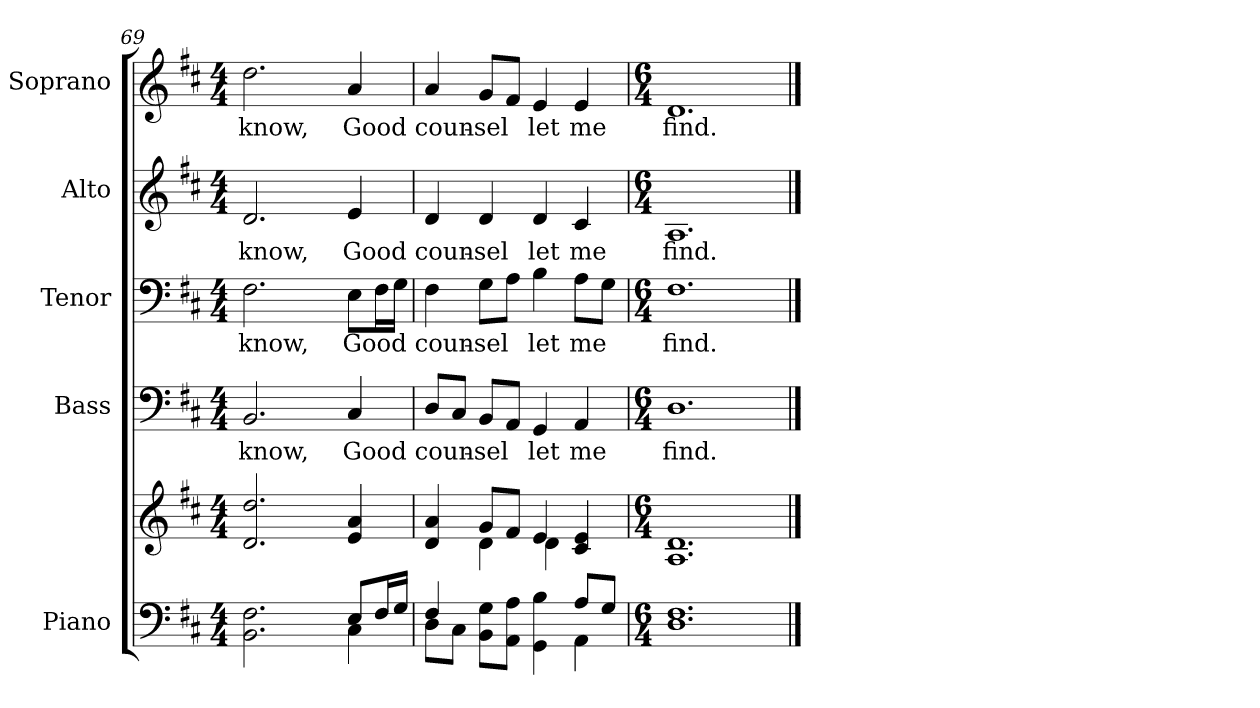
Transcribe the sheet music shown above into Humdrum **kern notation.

**kern	**kern	**kern	**text	**kern	**text	**kern	**text	**kern	**text
*part5	*part5	*part4	*part4	*part3	*part3	*part2	*part2	*part1	*part1
*staff6	*staff5	*staff4	*staff4	*staff3	*staff3	*staff2	*staff2	*staff1	*staff1
*I"Piano	*	*I"Bass	*	*I"Tenor	*	*I"Alto	*	*I"Soprano	*
*I'Pno.	*	*I'B.	*	*I'T.	*	*I'A.	*	*I'S.	*
!!LO:PB:g=z
*clefF4	*clefG2	*clefF4	*	*clefF4	*	*clefG2	*	*clefG2	*
*k[f#c#]	*k[f#c#]	*k[f#c#]	*	*k[f#c#]	*	*k[f#c#]	*	*k[f#c#]	*
*D:	*D:	*D:	*	*D:	*	*D:	*	*D:	*
*M4/4	*M4/4	*M4/4	*	*M4/4	*	*M4/4	*	*M4/4	*
=69	=69	=69	=69	=69	=69	=69	=69	=69	=69
*^	*	*	*	*	*	*	*	*	*
!	!	!	!	!LO:LY:b:color=#000000	!	!	!	!	!	!
!	!	!	!	!	!	!LO:LY:b:color=#000000	!	!	!	!
!	!	!	!	!	!	!	!	!LO:LY:b:color=#000000	!	!
!	!	!	!	!	!	!	!	!	!	!LO:LY:b:color=#000000
2.BBi\ 2.F#i	2ryy	2.di/ 2.ddi	2.BBi/	know,	2.F#i\	know,	2.di/	know,	2.ddi\	know,
.	4ryy	.	.	.	.	.	.	.	.	.
!	!	!	!	!LO:LY:b:color=#000000	!	!	!	!	!	!
!	!	!	!	!	!	!LO:LY:b:color=#000000	!	!	!	!
!	!	!	!	!	!	!	!	!LO:LY:b:color=#000000	!	!
!	!	!	!	!	!	!	!	!	!	!LO:LY:b:color=#000000
8Ei/L	4C#i\	4ei/ 4ai	4C#i/	Good	8Ei\L	Good	4ei/	Good	4ai/	Good
16F#i/L	.	.	.	.	16F#i\L	.	.	.	.	.
16Gi/JJ	.	.	.	.	16Gi\JJ	.	.	.	.	.
=70	=70	=70	=70	=70	=70	=70	=70	=70	=70	=70
*	*	*^	*	*	*	*	*	*	*	*
!	!	!	!	!	!LO:LY:b:color=#000000	!	!	!	!	!	!
!	!	!	!	!	!	!	!LO:LY:b:color=#000000	!	!	!	!
!	!	!	!	!	!	!	!	!	!LO:LY:b:color=#000000	!	!
!	!	!	!	!	!	!	!	!	!	!	!LO:LY:b:color=#000000
4F#i/	8Di\L	4di/ 4ai	4ryy	8Di/L	coun-	4F#i\	coun-	4di/	coun-	4ai/	coun-
.	8C#i\J	.	.	8C#i/J	.	.	.	.	.	.	.
!	!	!	!	!	!LO:LY:b:color=#000000	!	!	!	!	!	!
!	!	!	!	!	!	!	!LO:LY:b:color=#000000	!	!	!	!
!	!	!	!	!	!	!	!	!	!LO:LY:b:color=#000000	!	!
!	!	!	!	!	!	!	!	!	!	!	!LO:LY:b:color=#000000
8BBi\ 8GiL	4ryy	8gi/L	4di\	8BBi/L	-sel	8Gi\L	-sel	4di/	-sel	8gi/L	-sel
8AAi\ 8AiJ	.	8f#i/J	.	8AAi/J	.	8Ai\J	.	.	.	8f#i/J	.
!	!	!	!	!	!LO:LY:b:color=#000000	!	!	!	!	!	!
!	!	!	!	!	!	!	!LO:LY:b:color=#000000	!	!	!	!
!	!	!	!	!	!	!	!	!	!LO:LY:b:color=#000000	!	!
!	!	!	!	!	!	!	!	!	!	!	!LO:LY:b:color=#000000
4GGi\ 4Bi	4ryy	4ei/	4di\	4GGi/	let	4Bi\	let	4di/	let	4ei/	let
!	!	!	!	!	!LO:LY:b:color=#000000	!	!	!	!	!	!
!	!	!	!	!	!	!	!LO:LY:b:color=#000000	!	!	!	!
!	!	!	!	!	!	!	!	!	!LO:LY:b:color=#000000	!	!
!	!	!	!	!	!	!	!	!	!	!	!LO:LY:b:color=#000000
8Ai/L	4AAi\	4c#i/ 4ei	4ryy	4AAi/	me	8Ai\L	me	4c#i/	me	4ei/	me
8Gi/J	.	.	.	.	.	8Gi\J	.	.	.	.	.
*v	*v	*	*	*	*	*	*	*	*	*	*
*	*v	*v	*	*	*	*	*	*	*	*
!!LO:PB:g=z
=71	=71	=71	=71	=71	=71	=71	=71	=71	=71
*M6/4	*M6/4	*M6/4	*	*M6/4	*	*M6/4	*	*M6/4	*
!	!	!	!LO:LY:b:color=#000000	!	!	!	!	!	!
!	!	!	!	!	!LO:LY:b:color=#000000	!	!	!	!
!	!	!	!	!	!	!	!LO:LY:b:color=#000000	!	!
!	!	!	!	!	!	!	!	!	!LO:LY:b:color=#000000
1.Di 1.F#i	1.Ai 1.di	1.Di	find.	1.F#i	find.	1.Ai	find.	1.di	find.
==	==	==	==	==	==	==	==	==	==
*-	*-	*-	*-	*-	*-	*-	*-	*-	*-
